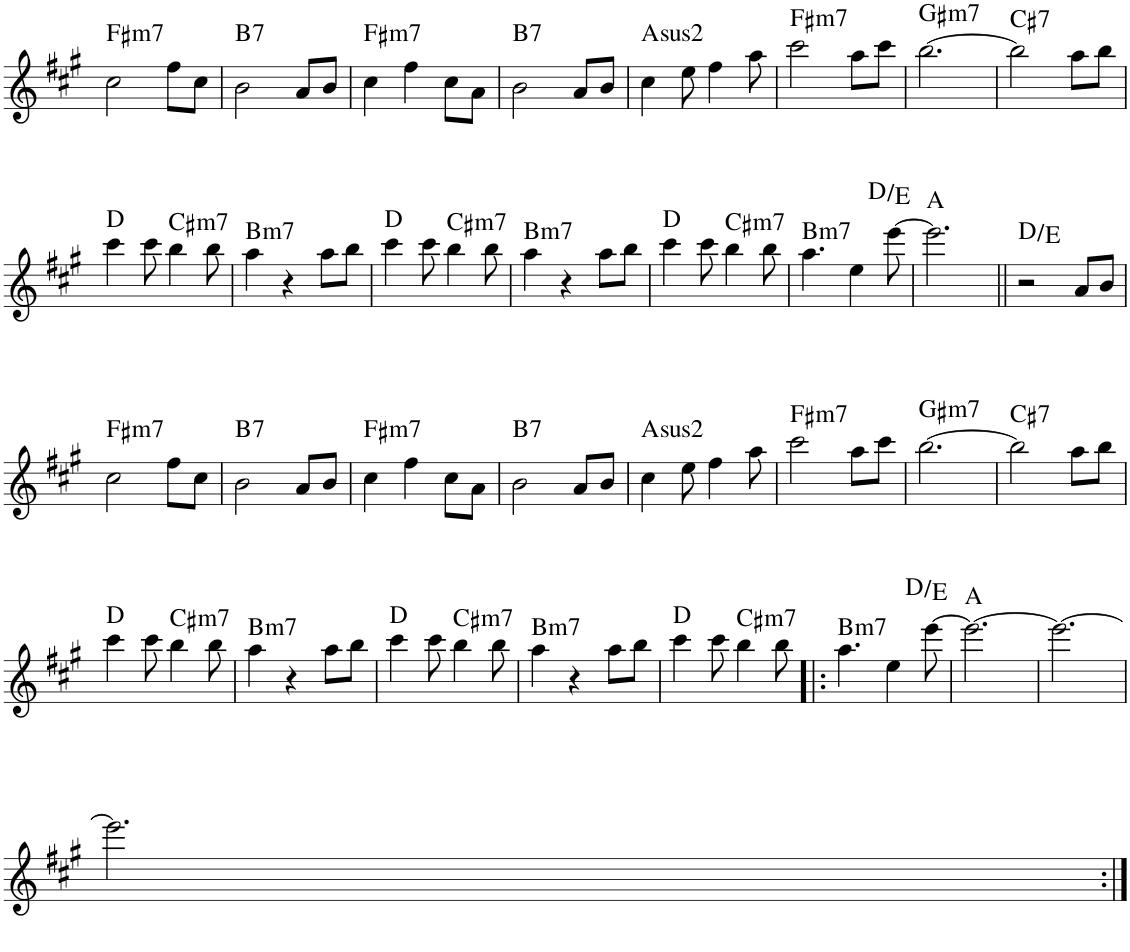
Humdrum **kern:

**kern	**harte
*part1	*part1
*staff1	*
*I"Piano	*
*I'Pno.	*
!!LO:PB:g=z
*clefG2	*
*k[f#c#g#]	*
*M6/8	*
=66	=66
!	!LO:H:kt=m7
2cc#\	F#:min7
8ff#\L	.
8cc#\J	.
=67	=67
!	!LO:H:kt=7
2b\	B:7
8a/L	.
8b/J	.
=68	=68
!	!LO:H:kt=m7
4cc#\	F#:min7
4ff#\	.
8cc#\L	.
8a\J	.
=69	=69
!	!LO:H:kt=7
2b\	B:7
8a/L	.
8b/J	.
=70	=70
!	!LO:H:kt=2
4cc#\	A:(1,2,5)
8ee\	.
4ff#\	.
8aa\	.
=71	=71
!	!LO:H:kt=m7
2ccc#\	F#:min7
8aa\L	.
8ccc#\J	.
=72	=72
!	!LO:H:kt=m7
[2.bb\	G#:min7
=73	=73
!	!LO:H:kt=7
2bb\]	C#:7
8aa\L	.
8bb\J	.
!!LO:LB:g=z
=74	=74
4ccc#\	D:maj
8ccc#\	.
!	!LO:H:kt=m7
4bb\	C#:min7
8bb\	.
=75	=75
!	!LO:H:kt=m7
4aa\	B:min7
4r	.
8aa\L	.
8bb\J	.
=76	=76
4ccc#\	D:maj
8ccc#\	.
!	!LO:H:kt=m7
4bb\	C#:min7
8bb\	.
=77	=77
!	!LO:H:kt=m7
4aa\	B:min7
4r	.
8aa\L	.
8bb\J	.
=78	=78
4ccc#\	D:maj
8ccc#\	.
!	!LO:H:kt=m7
4bb\	C#:min7
8bb\	.
=79	=79
!	!LO:H:kt=m7
*^	*
4.aa\	2ryy	B:min7
4ee\	.	.
.	4ryy	D:maj/2
[8eee\	.	.
*v	*v	*
=80	=80
2.eee\]	A:maj
=81||	=81||
2r	D:maj/2
8a/L	.
8b/J	.
!!LO:LB:g=z
=82	=82
!	!LO:H:kt=m7
2cc#\	F#:min7
8ff#\L	.
8cc#\J	.
=83	=83
!	!LO:H:kt=7
2b\	B:7
8a/L	.
8b/J	.
=84	=84
!	!LO:H:kt=m7
4cc#\	F#:min7
4ff#\	.
8cc#\L	.
8a\J	.
=85	=85
!	!LO:H:kt=7
2b\	B:7
8a/L	.
8b/J	.
=86	=86
!	!LO:H:kt=2
4cc#\	A:(1,2,5)
8ee\	.
4ff#\	.
8aa\	.
=87	=87
!	!LO:H:kt=m7
2ccc#\	F#:min7
8aa\L	.
8ccc#\J	.
=88	=88
!	!LO:H:kt=m7
[2.bb\	G#:min7
=89	=89
!	!LO:H:kt=7
2bb\]	C#:7
8aa\L	.
8bb\J	.
!!LO:LB:g=z
=90	=90
4ccc#\	D:maj
8ccc#\	.
!	!LO:H:kt=m7
4bb\	C#:min7
8bb\	.
=91	=91
!	!LO:H:kt=m7
4aa\	B:min7
4r	.
8aa\L	.
8bb\J	.
=92	=92
4ccc#\	D:maj
8ccc#\	.
!	!LO:H:kt=m7
4bb\	C#:min7
8bb\	.
=93	=93
!	!LO:H:kt=m7
4aa\	B:min7
4r	.
8aa\L	.
8bb\J	.
=94	=94
4ccc#\	D:maj
8ccc#\	.
!	!LO:H:kt=m7
4bb\	C#:min7
8bb\	.
=95!|:	=95!|:
!	!LO:H:kt=m7
*^	*
4.aa\	2ryy	B:min7
4ee\	.	.
.	4ryy	D:maj/2
[8eee\	.	.
*v	*v	*
=96	=96
2.eee\_	A:maj
=97	=97
2.eee\_	.
!!LO:LB:g=z
=98	=98
2.eee\]	.
=:|!	=:|!
*-	*-
